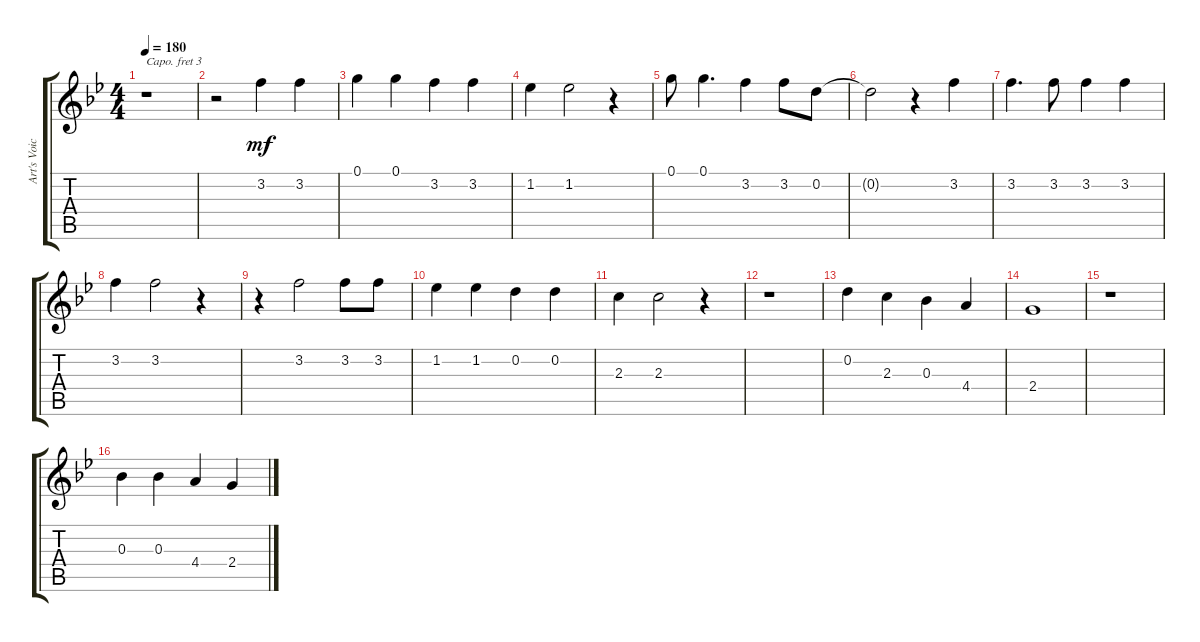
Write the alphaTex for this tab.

\track ("Art's Voice" "Art's Voic") {instrument electricguitarclean}
\staff {score tabs}
\capo 3
\tuning (E4 B3 G3 D3 A2 E2) {hide}
\ts (4 4)
\tempo 180
\clef g2
\ks bb
r.1{dy mf} |
r.2 3.2.4 3.2.4 |
0.1.4 0.1.4 3.2.4 3.2.4 |
1.2.4 1.2.2 r.4 |
0.1.8 0.1.4{d} 3.2.4 3.2.8 0.2.8 |
0.2{t}.2 r.4 3.2.4 |
3.2.4{d} 3.2.8 3.2.4 3.2.4 |
3.2.4 3.2.2 r.4 |
r.4 3.2.2 3.2.8 3.2.8 |
1.2.4 1.2.4 0.2.4 0.2.4 |
2.3.4 2.3.2 r.4 |
r.1 |
0.2.4 2.3.4 0.3.4 4.4.4 |
2.4.1 |
r.1 |
0.3.4 0.3.4 4.4.4 2.4.4
